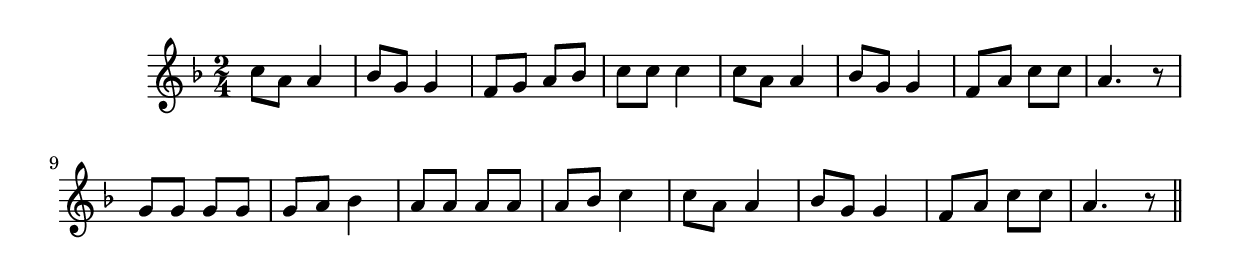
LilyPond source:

\version "2.19.49"
%{\header {
  title = "Lightly Row (Spain)"
  composer = "anonymous"
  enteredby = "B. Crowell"
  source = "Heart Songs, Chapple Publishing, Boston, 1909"
}%}
\score{{\key f \major
\time 2/4
%{\tempo 4=100
%}\relative c'' {
  c8 a a4 | bes8 g g4 | f8 g a bes | c8 c c4 |
  c8 a a4 | bes8 g g4 | f8 a c c | a4. r8 |
  g8 g g g | g a bes4 | a8 a a a | a bes c4 |
  c8 a a4 | bes8 g g4 | f8 a c c | a4. r8
  \bar "||"
}

}}